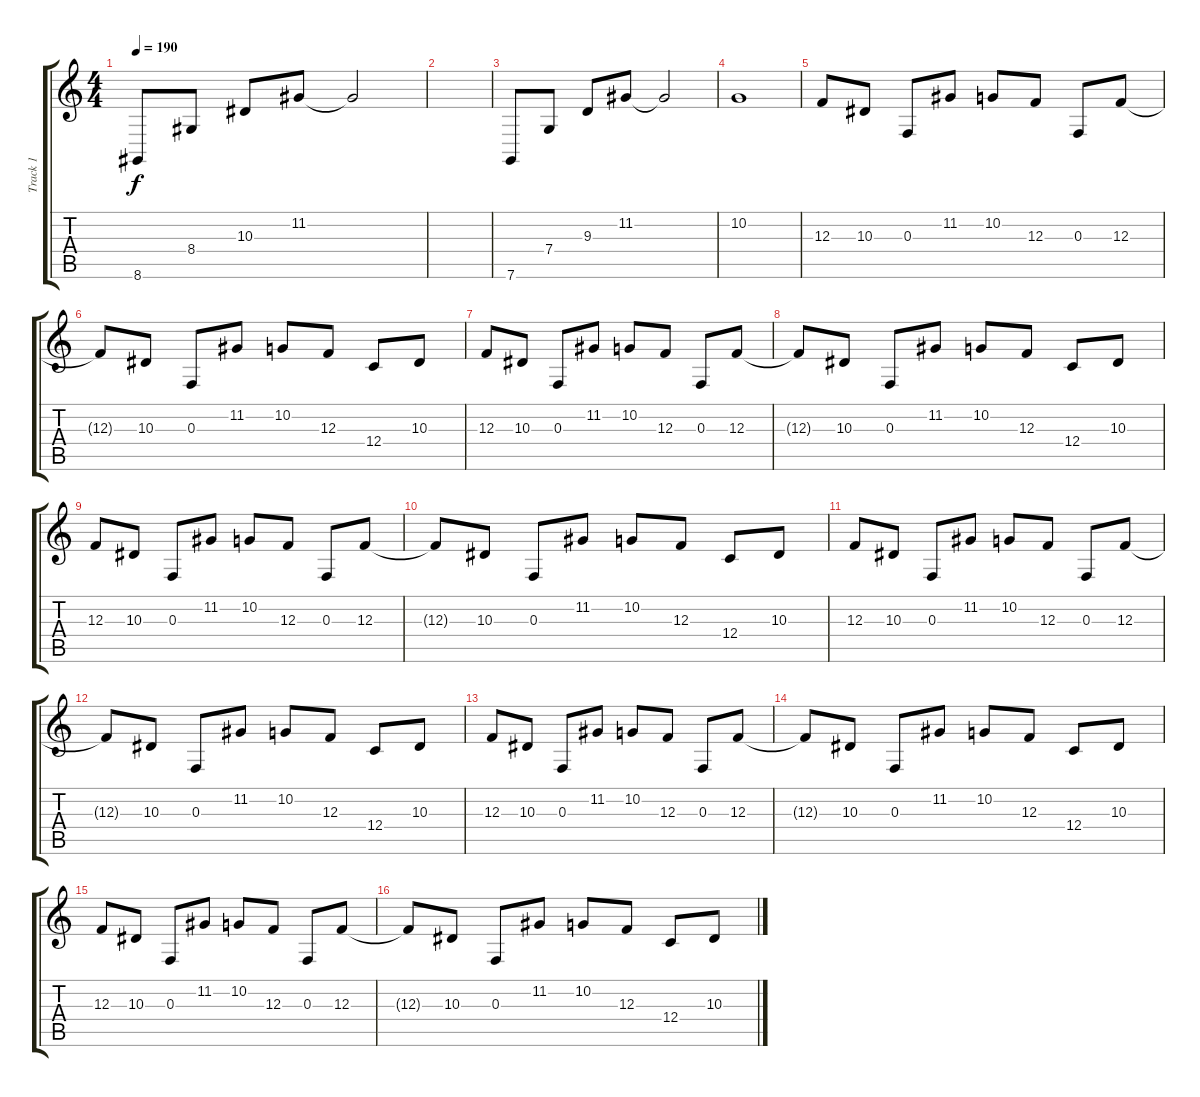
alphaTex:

\track ("Track 1" "Track 1") {instrument pad1newage}
\staff {score tabs}
\tuning (D4 A3 F3 C3 G2 C2) {hide}
\ts (4 4)
\tempo 190
\clef g2
\ks c
8.6.8{dy f} 8.4.8 10.3.8 11.2.8 11.2{t}.2 |
|
7.6.8 7.4.8 9.3.8 11.2.8 11.2{t}.2 |
10.2.1 |
12.3.8{volume 11} 10.3.8 0.3.8 11.2.8 10.2.8 12.3.8 0.3.8 12.3.8 |
12.3{t}.8 10.3.8 0.3.8 11.2.8 10.2.8 12.3.8 12.4.8 10.3.8 |
12.3.8 10.3.8 0.3.8 11.2.8 10.2.8 12.3.8 0.3.8 12.3.8 |
12.3{t}.8 10.3.8 0.3.8 11.2.8 10.2.8 12.3.8 12.4.8 10.3.8 |
12.3.8 10.3.8 0.3.8 11.2.8 10.2.8 12.3.8 0.3.8 12.3.8 |
12.3{t}.8 10.3.8 0.3.8 11.2.8 10.2.8 12.3.8 12.4.8 10.3.8 |
12.3.8 10.3.8 0.3.8 11.2.8 10.2.8 12.3.8 0.3.8 12.3.8 |
12.3{t}.8 10.3.8 0.3.8 11.2.8 10.2.8 12.3.8 12.4.8 10.3.8 |
12.3.8 10.3.8 0.3.8 11.2.8 10.2.8 12.3.8 0.3.8 12.3.8 |
12.3{t}.8 10.3.8 0.3.8 11.2.8 10.2.8 12.3.8 12.4.8 10.3.8 |
12.3.8 10.3.8 0.3.8 11.2.8 10.2.8 12.3.8 0.3.8 12.3.8 |
12.3{t}.8 10.3.8 0.3.8 11.2.8 10.2.8 12.3.8 12.4.8 10.3.8
